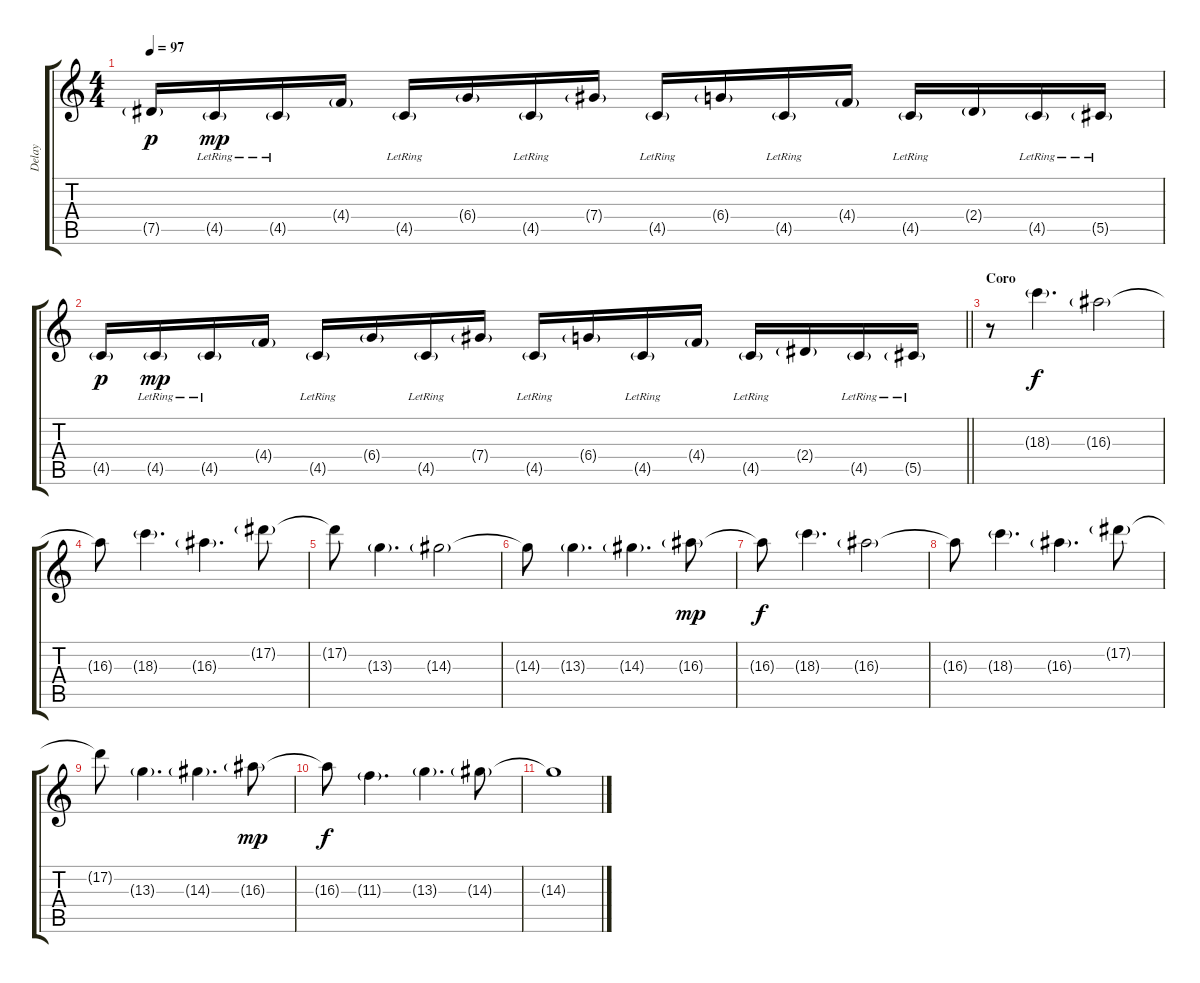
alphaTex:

\track ("Delay" "Delay") {instrument electricguitarjazz}
\staff {score tabs}
\tuning (Eb4 Bb3 Gb3 Db3 Ab2 Eb2) {hide}
\ts (4 4)
\tempo 97
\clef g2
\ks c
7.5{g}.16{dy p} 4.5{g lr}.16{dy mp} 4.5{g lr}.16 4.4{g}.16 4.5{g lr}.16 6.4{g}.16 4.5{g lr}.16 7.4{g}.16 4.5{g lr}.16 6.4{g}.16 4.5{g lr}.16 4.4{g}.16 4.5{g lr}.16 2.4{g}.16 4.5{g lr}.16 5.5{g lr}.16 |
\barLineRight lightlight
4.5{g}.16{dy p} 4.5{g lr}.16{dy mp} 4.5{g lr}.16 4.4{g}.16 4.5{g lr}.16 6.4{g}.16 4.5{g lr}.16 7.4{g}.16 4.5{g lr}.16 6.4{g}.16 4.5{g lr}.16 4.4{g}.16 4.5{g lr}.16 2.4{g}.16 4.5{g lr}.16 5.5{g lr}.16 |
\section ("" "Coro")
r.8 18.3{g}.4{d dy f volume 13 instrument overdrivenguitar} 16.3{g}.2 |
16.3{t}.8 18.3{g}.4{d} 16.3{g}.4{d} 17.2{g}.8 |
17.2{t}.8 13.3{g}.4{d} 14.3{g}.2 |
14.3{t}.8 13.3{g}.4{d} 14.3{g}.4{d} 16.3{g}.8{dy mp} |
16.3{t}.8{dy f} 18.3{g}.4{d} 16.3{g}.2 |
16.3{t}.8 18.3{g}.4{d} 16.3{g}.4{d} 17.2{g}.8 |
17.2{t}.8 13.3{g}.4{d} 14.3{g}.4{d} 16.3{g}.8{dy mp} |
16.3{t}.8{dy f} 11.3{g}.4{d} 13.3{g}.4{d} 14.3{g}.8 |
14.3{t}.1{volume 0}
